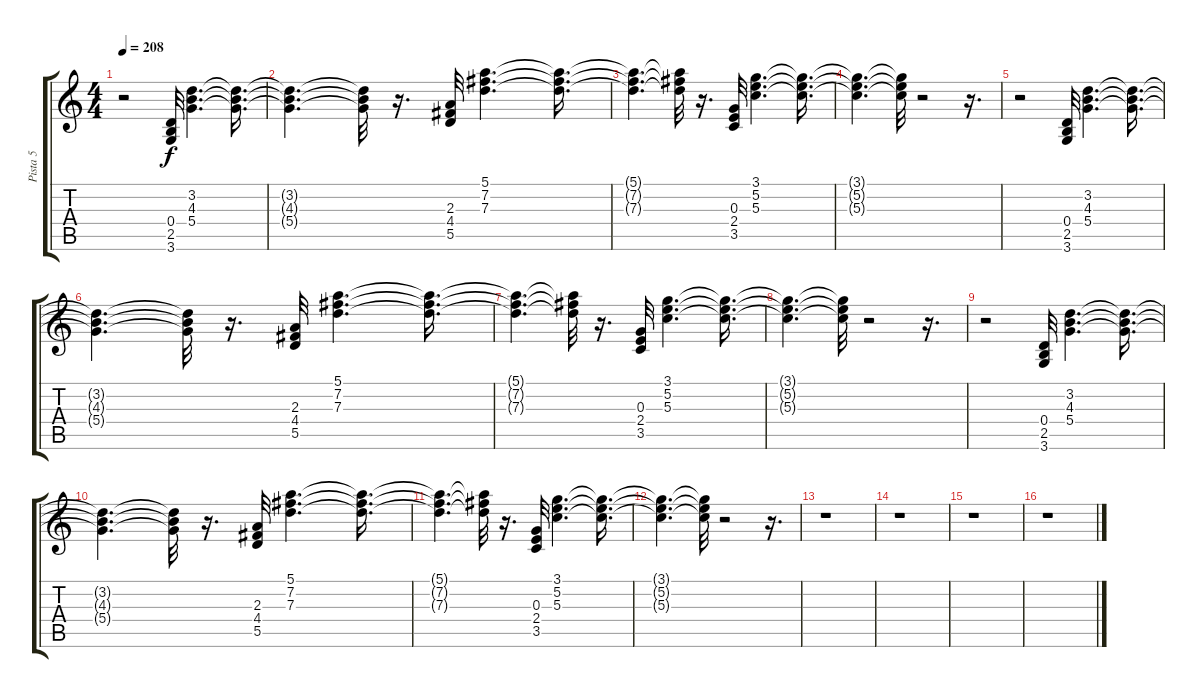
\track ("Pista 5" "Pista 5") {instrument distortionguitar}
\staff {score tabs}
\tuning (E4 B3 G3 D3 A2 E2) {hide}
\ts (4 4)
\tempo 208
\clef g2
\ks c
r.2{dy f} (0.4 2.5 3.6).32 (3.2 4.3 5.4).4{d} (3.2{t} 4.3{t} 5.4{t}).16{d} |
(3.2{t} 4.3{t} 5.4{t}).4{d} (3.2{t} 4.3{t} 5.4{t}).32 r.16{d} (2.3 4.4 5.5).32 (5.1 7.2 7.3).4{d} (5.1{t} 7.2{t} 7.3{t}).16{d} |
(5.1{t} 7.2{t} 7.3{t}).4{d} (5.1{t} 7.2{t} 7.3{t}).32 r.16{d} (0.3 2.4 3.5).32 (3.1 5.2 5.3).4{d} (3.1{t} 5.2{t} 5.3{t}).16{d} |
(3.1{t} 5.2{t} 5.3{t}).4{d} (3.1{t} 5.2{t} 5.3{t}).32 r.2 r.16{d} |
r.2 (0.4 2.5 3.6).32 (3.2 4.3 5.4).4{d} (3.2{t} 4.3{t} 5.4{t}).16{d} |
(3.2{t} 4.3{t} 5.4{t}).4{d} (3.2{t} 4.3{t} 5.4{t}).32 r.16{d} (2.3 4.4 5.5).32 (5.1 7.2 7.3).4{d} (5.1{t} 7.2{t} 7.3{t}).16{d} |
(5.1{t} 7.2{t} 7.3{t}).4{d} (5.1{t} 7.2{t} 7.3{t}).32 r.16{d} (0.3 2.4 3.5).32 (3.1 5.2 5.3).4{d} (3.1{t} 5.2{t} 5.3{t}).16{d} |
(3.1{t} 5.2{t} 5.3{t}).4{d} (3.1{t} 5.2{t} 5.3{t}).32 r.2 r.16{d} |
r.2 (0.4 2.5 3.6).32 (3.2 4.3 5.4).4{d} (3.2{t} 4.3{t} 5.4{t}).16{d} |
(3.2{t} 4.3{t} 5.4{t}).4{d} (3.2{t} 4.3{t} 5.4{t}).32 r.16{d} (2.3 4.4 5.5).32 (5.1 7.2 7.3).4{d} (5.1{t} 7.2{t} 7.3{t}).16{d} |
(5.1{t} 7.2{t} 7.3{t}).4{d} (5.1{t} 7.2{t} 7.3{t}).32 r.16{d} (0.3 2.4 3.5).32 (3.1 5.2 5.3).4{d} (3.1{t} 5.2{t} 5.3{t}).16{d} |
(3.1{t} 5.2{t} 5.3{t}).4{d} (3.1{t} 5.2{t} 5.3{t}).32 r.2 r.16{d} |
r.1 |
r.1 |
r.1 |
r.1
